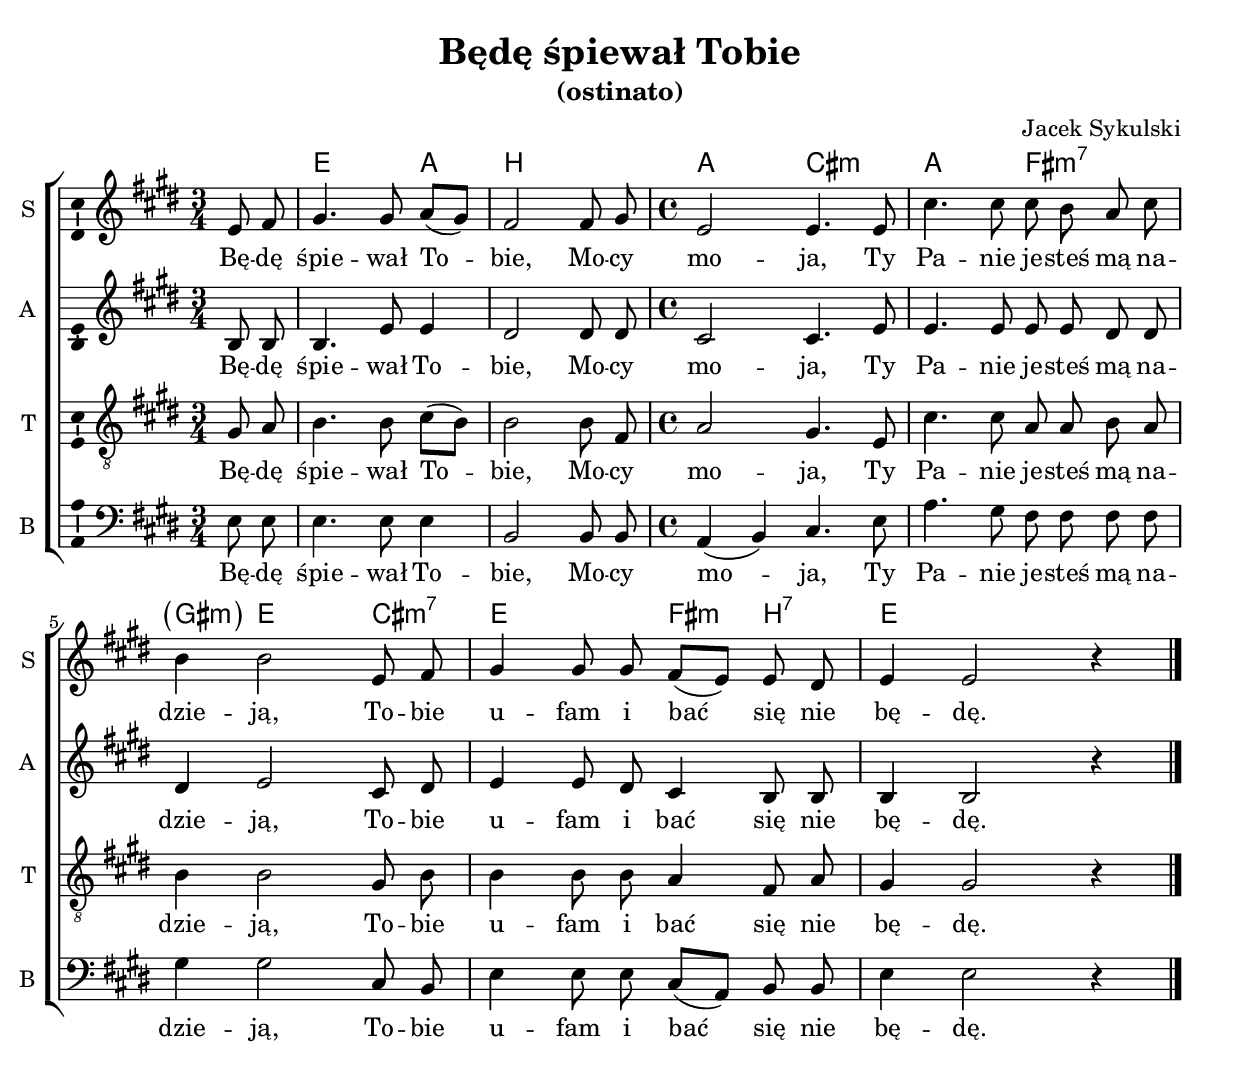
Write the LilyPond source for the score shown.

\version "2.12.3"
\pointAndClickOff

%{
Ty Boże czy Ty Panie?
z akordami podobnie: czy nie przekombinowane albo niedokombinowane? szczególnie jesteś mą nadzieją i tobie ufam


na początku E
jesteśmąna zostawić Fis7
takt 5: E7-8 (opóźnienie oktawy przez septymę) potem cis i H (tak, co ósemkę)
%}

\header	{
  title = "Będę śpiewał Tobie"
  subtitle = "(ostinato)"
  composer = "Jacek Sykulski"
}
commonprops = {
  \autoBeamOff
  \tempo 4 = 75
  \set Score.tempoHideNote = ##t
  \key e \major
  \time 3/4
  \partial 4
}

%--------------------------------MELODY--------------------------------
sopranomelody =	\relative c'' {
  e,8 fis | gis4. gis8 a([ gis]) |
  fis2 fis8 gis |
  \time 4/4 e2 e4. e8 |
  % 4
  cis'4. cis8 cis b a cis |
  b4 b2 e,8 fis |
  gis4 gis8 gis fis([ e)] e dis |
  e4 e2 r4 \bar"|."
}
altomelody = \relative f' {
  b,8 b | b4. e8 e4 |
  dis2 dis8 dis |
  \time 4/4 cis2 cis4. e8 |
  % 4
  e4. e8 e e dis dis |
  dis4 e2 cis8 dis |
  e4 e8 dis cis4 b8 b |
  b4 b2 r4 \bar"|."
}
tenormelody = \relative c' {
  gis8 a | b4. b8 cis([ b]) |
  b2 b8 fis |
  \time 4/4 a2 gis4. e8 |
  % 4
  cis'4. cis8 a a b a |
  b4 b2 gis8 b |
  b4 b8 b a4 fis8 a |
  gis4 gis2 r4 \bar "|."
}
bassmelody = \relative f {
  e8 e | e4. e8 e4 |
  b2 b8 b |
  \time 4/4 a4( b) cis4. e8 |
  % 4
  a4. gis8 fis fis fis fis |
  gis4 gis2 cis,8 b |
  e4 e8 e cis([ a)] b b |
  e4 e2 r4 \bar "|."
}
akordy = \chordmode {
  s4 e2 a4 b2. a2 cis2:m
  a2 fis2:m7 \parenthesize gis4:m e2 cis4:m7 e2 fis4:m b4:7 e2.
}
%--------------------------------LYRICS--------------------------------
text =  \lyricmode {
  Bę -- dę | śpie -- wał To -- | bie, Mo -- cy  | mo -- ja, Ty  |
  Pa -- nie je -- steś mą na --  | dzie -- ją, To -- bie  | u -- fam i bać się nie | bę -- dę.
}
%--------------------------------ALL-FILE VARIABLE--------------------------------

fourstaveschoir = {
  \new ChoirStaff <<
    \new ChordNames { \germanChords \akordy }
    \new Staff = soprano {
      \clef treble
      \set Staff.instrumentName = "S "
      \set Staff.shortInstrumentName = "S "
      \new Voice = soprano {
        \commonprops
        \set Voice.midiInstrument = "clarinet"
        \sopranomelody
      }
    }
    \new Lyrics \lyricsto soprano \text

    \new Staff = alto {
      \clef treble
      \set Staff.instrumentName = "A "
      \set Staff.shortInstrumentName = "A "
      \new Voice = alto {
        \commonprops
        \set Voice.midiInstrument = "english horn"
        \altomelody
      }
    }
    \new Lyrics \lyricsto alto \text

    \new Staff = tenor {
      \clef "treble_8"
      \set Staff.instrumentName = "T "
      \set Staff.shortInstrumentName = "T "
      \new Voice = tenor {
        \commonprops
        \set Voice.midiInstrument = "english horn"
        \tenormelody
      }
    }
    \new Lyrics \lyricsto tenor \text

    \new Staff = bass {
      \clef bass
      \set Staff.instrumentName = "B "
      \set Staff.shortInstrumentName = "B "
      \new Voice = bass {
        \commonprops
        \set Voice.midiInstrument = "clarinet"
        \bassmelody
      }
    }
    \new Lyrics \lyricsto bass \text
  >>
}

%---------------------------------MIDI---------------------------------
\score {
  \unfoldRepeats \fourstaveschoir
  \midi {
    \context {
      \Staff \remove "Staff_performer"
    }
    \context {
      \Voice
      \consists "Staff_performer"
      \remove "Dynamic_performer"
    }
  }
}

%--------------------------------LAYOUT--------------------------------
\score {
  \fourstaveschoir
  \layout {
    indent = 0\cm
    \context {
      \Staff \consists "Ambitus_engraver"
    }
  }
}
